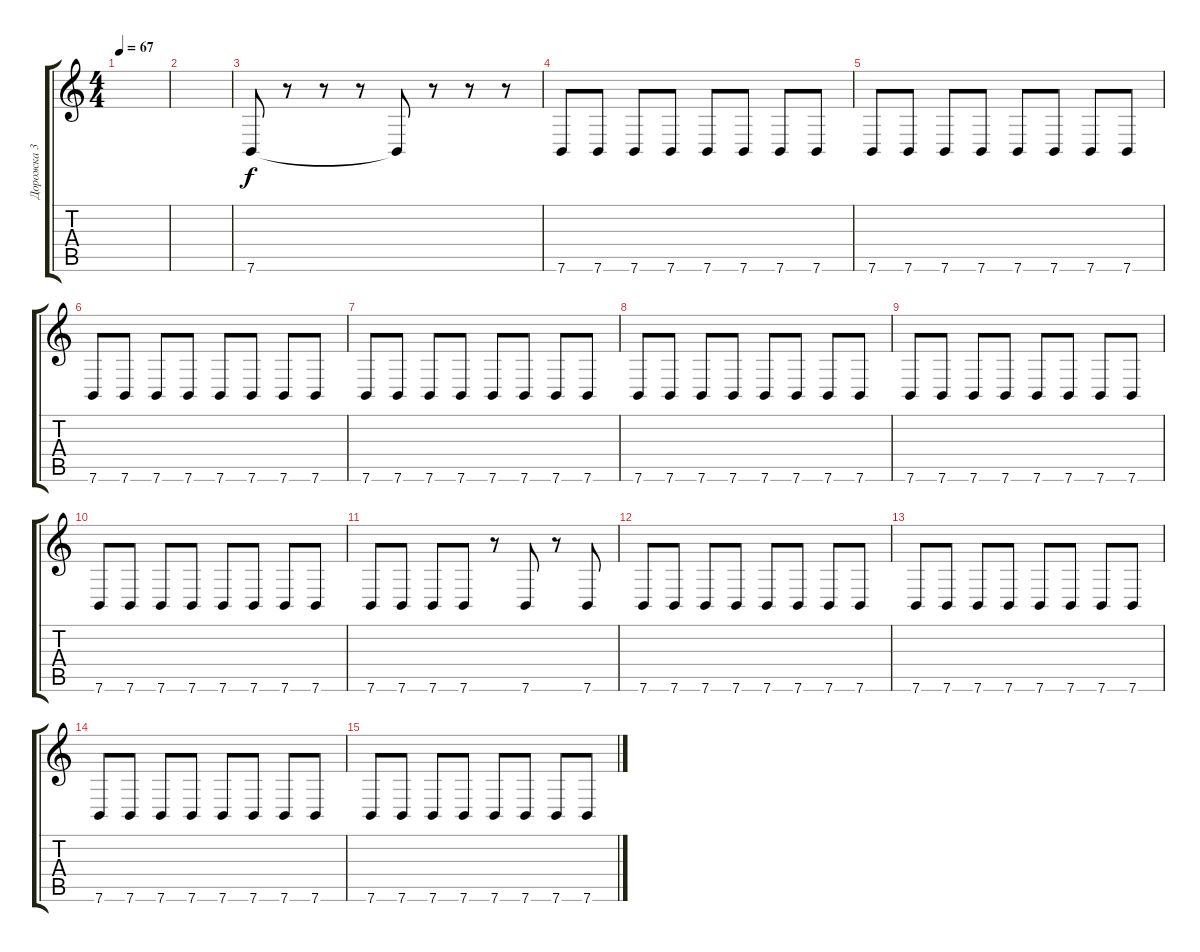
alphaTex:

\track ("Дорожка 3" "Дорожка 3") {instrument synthdrum}
\staff {score tabs}
\tuning (E4 B3 G3 D3 A2 E2) {hide}
\ts (4 4)
\tempo 67
\clef g2
\ks c
|
|
7.6.8 r.8 r.8 r.8 7.6{t}.8 r.8 r.8 r.8 |
7.6.8 7.6.8 7.6.8 7.6.8 7.6.8 7.6.8 7.6.8 7.6.8 |
7.6.8 7.6.8 7.6.8 7.6.8 7.6.8 7.6.8 7.6.8 7.6.8 |
7.6.8 7.6.8 7.6.8 7.6.8 7.6.8 7.6.8 7.6.8 7.6.8 |
7.6.8 7.6.8 7.6.8 7.6.8 7.6.8 7.6.8 7.6.8 7.6.8 |
7.6.8 7.6.8 7.6.8 7.6.8 7.6.8 7.6.8 7.6.8 7.6.8 |
7.6.8 7.6.8 7.6.8 7.6.8 7.6.8 7.6.8 7.6.8 7.6.8 |
7.6.8 7.6.8 7.6.8 7.6.8 7.6.8 7.6.8 7.6.8 7.6.8 |
7.6.8 7.6.8 7.6.8 7.6.8 r.8 7.6.8 r.8 7.6.8 |
7.6.8 7.6.8 7.6.8 7.6.8 7.6.8 7.6.8 7.6.8 7.6.8 |
7.6.8 7.6.8 7.6.8 7.6.8 7.6.8 7.6.8 7.6.8 7.6.8 |
7.6.8 7.6.8 7.6.8 7.6.8 7.6.8 7.6.8 7.6.8 7.6.8 |
7.6.8 7.6.8 7.6.8 7.6.8 7.6.8 7.6.8 7.6.8 7.6.8
